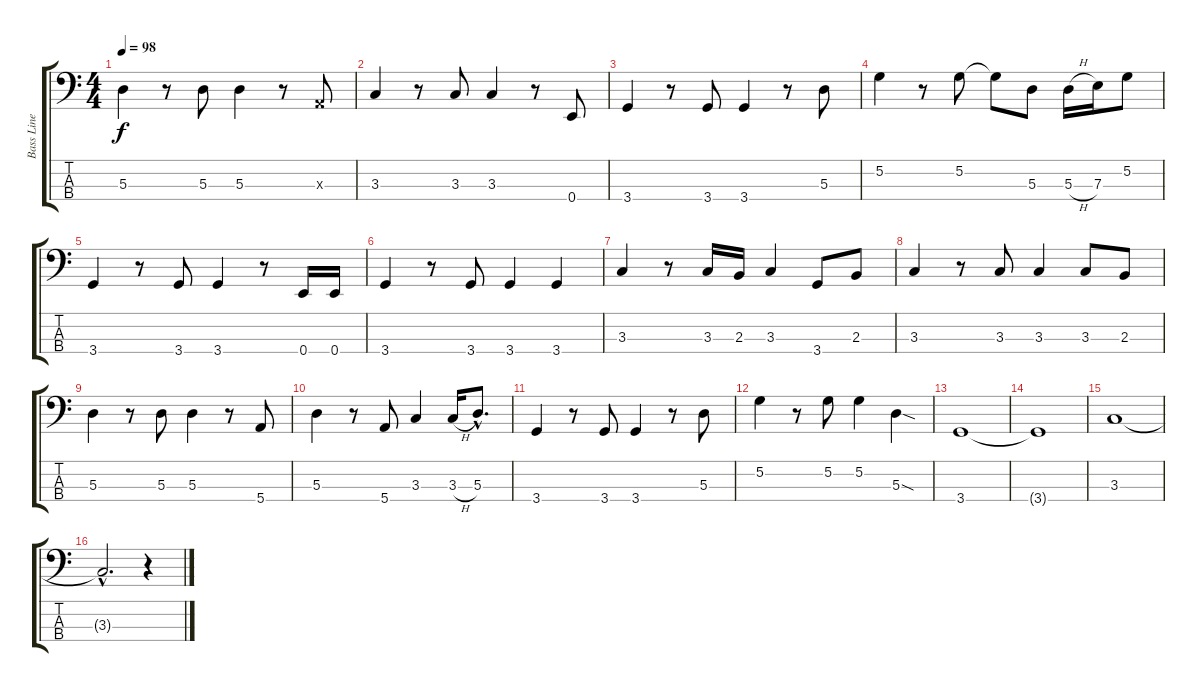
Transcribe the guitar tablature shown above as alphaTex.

\track ("Bass Line" "Bass Line") {instrument electricbassfinger}
\staff {score tabs}
\tuning (G2 D2 A1 E1) {hide}
\ts (4 4)
\tempo 98
\clef f4
\ks c
5.3.4{dy f} r.8 5.3.8 5.3.4 r.8 0.3{x}.8 |
3.3.4 r.8 3.3.8 3.3.4 r.8 0.4.8 |
3.4.4 r.8 3.4.8 3.4.4 r.8 5.3.8 |
5.2.4 r.8 5.2.8 5.2{t}.8 5.3.8 5.3{h}.16 7.3.16 5.2.8 |
3.4.4 r.8 3.4.8 3.4.4 r.8 0.4.16 0.4.16 |
3.4.4 r.8 3.4.8 3.4.4 3.4.4 |
3.3.4 r.8 3.3.16 2.3.16 3.3.4 3.4.8 2.3.8 |
3.3.4 r.8 3.3.8 3.3.4 3.3.8 2.3.8 |
5.3.4 r.8 5.3.8 5.3.4 r.8 5.4.8 |
5.3.4 r.8 5.4.8 3.3.4 3.3{h}.16 5.3{hac}.8{d} |
3.4.4 r.8 3.4.8 3.4.4 r.8 5.3.8 |
5.2.4 r.8 5.2.8 5.2.4 5.3{sod}.4 |
3.4.1 |
3.4{t}.1 |
3.3.1 |
3.3{hac t}.2{d} r.4
